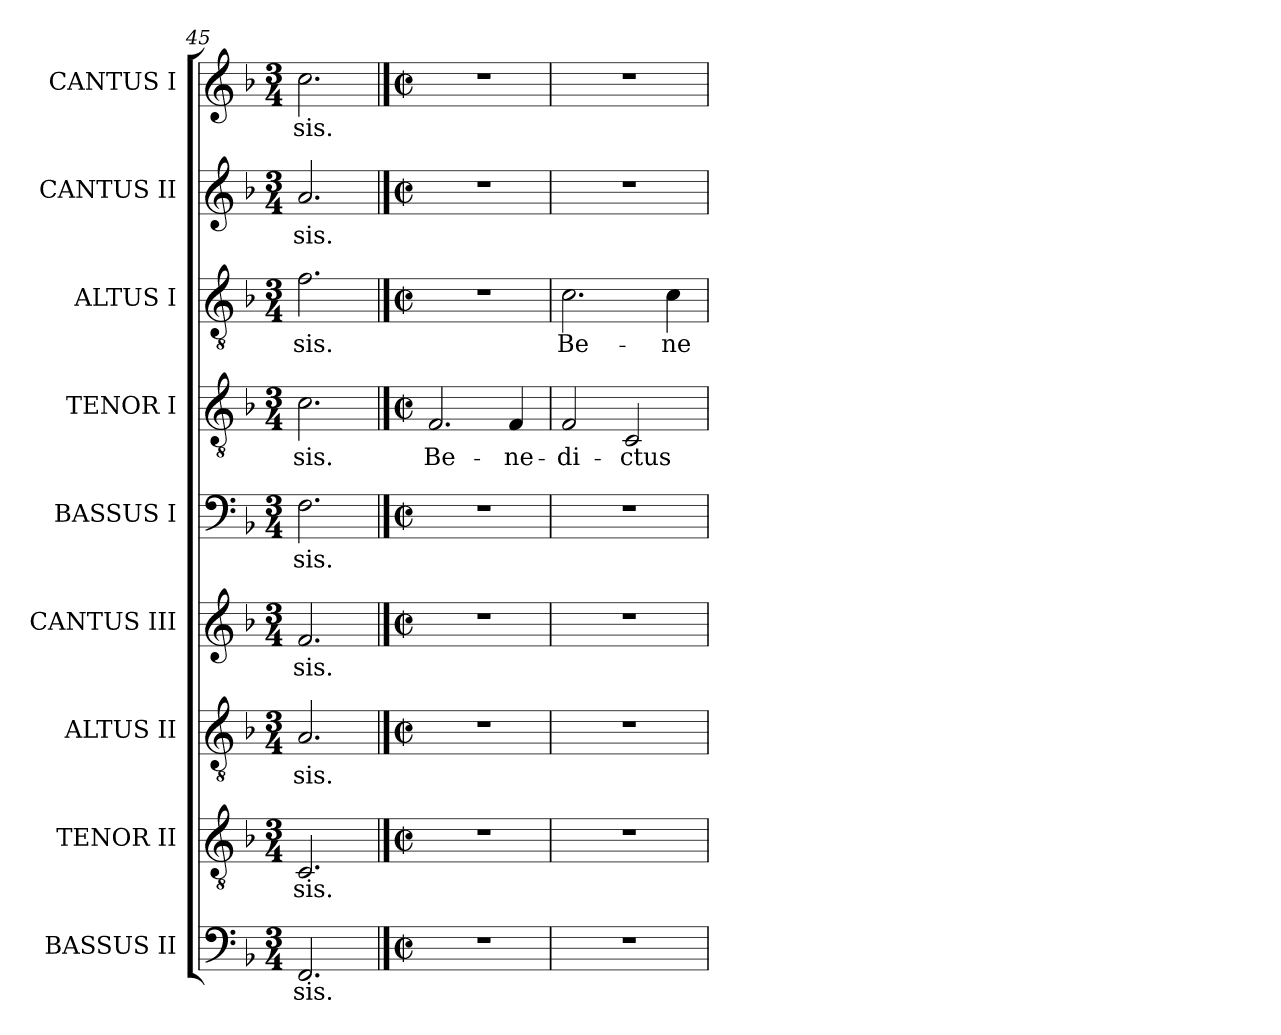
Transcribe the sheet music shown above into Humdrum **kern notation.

**kern	**text	**kern	**text	**kern	**text	**kern	**text	**kern	**text	**kern	**text	**kern	**text	**kern	**text	**kern	**text
*part9	*part9	*part8	*part8	*part7	*part7	*part6	*part6	*part5	*part5	*part4	*part4	*part3	*part3	*part2	*part2	*part1	*part1
*staff9	*staff9	*staff8	*staff8	*staff7	*staff7	*staff6	*staff6	*staff5	*staff5	*staff4	*staff4	*staff3	*staff3	*staff2	*staff2	*staff1	*staff1
*I"BASSUS II	*	*I"TENOR II	*	*I"ALTUS II	*	*I"CANTUS III	*	*I"BASSUS I	*	*I"TENOR I	*	*I"ALTUS I	*	*I"CANTUS II	*	*I"CANTUS I	*
*I'B. II	*	*I'T. II	*	*I'A. II	*	*I'C. III	*	*I'B. I	*	*I'T. I	*	*I'A. I	*	*I'C. II	*	*I'C. I	*
*clefF4	*	*clefGv2	*	*clefGv2	*	*clefG2	*	*clefF4	*	*clefGv2	*	*clefGv2	*	*clefG2	*	*clefG2	*
*	*	*ITrd7c12	*	*ITrd7c12	*	*	*	*	*	*ITrd7c12	*	*ITrd7c12	*	*	*	*	*
*k[b-]	*	*k[b-]	*	*k[b-]	*	*k[b-]	*	*k[b-]	*	*k[b-]	*	*k[b-]	*	*k[b-]	*	*k[b-]	*
*F:	*	*F:	*	*F:	*	*F:	*	*F:	*	*F:	*	*F:	*	*F:	*	*F:	*
*M3/4	*	*M3/4	*	*M3/4	*	*M3/4	*	*M3/4	*	*M3/4	*	*M3/4	*	*M3/4	*	*M3/4	*
=45	=45	=45	=45	=45	=45	=45	=45	=45	=45	=45	=45	=45	=45	=45	=45	=45	=45
!	!LO:LY:b:color=#000000	!	!	!	!	!	!	!	!	!	!	!	!	!	!	!	!
!	!	!	!LO:LY:b:color=#000000	!	!	!	!	!	!	!	!	!	!	!	!	!	!
!	!	!	!	!	!LO:LY:b:color=#000000	!	!	!	!	!	!	!	!	!	!	!	!
!	!	!	!	!	!	!	!LO:LY:b:color=#000000	!	!	!	!	!	!	!	!	!	!
!	!	!	!	!	!	!	!	!	!LO:LY:b:color=#000000	!	!	!	!	!	!	!	!
!	!	!	!	!	!	!	!	!	!	!	!LO:LY:b:color=#000000	!	!	!	!	!	!
!	!	!	!	!	!	!	!	!	!	!	!	!	!LO:LY:b:color=#000000	!	!	!	!
!	!	!	!	!	!	!	!	!	!	!	!	!	!	!	!LO:LY:b:color=#000000	!	!
!	!	!	!	!	!	!	!	!	!	!	!	!	!	!	!	!	!LO:LY:b:color=#000000
2.FFi/	-sis.	2.CCi/	-sis.	2.AAi/	-sis.	2.fi/	-sis.	2.Fi\	-sis.	2.Ci\	-sis.	2.Fi\	-sis.	2.ai/	-sis.	2.cci\	-sis.
!!LO:PB:g=z
==1	==1	==1	==1	==1	==1	==1	==1	==1	==1	==1	==1	==1	==1	==1	==1	==1	==1
*M2/2	*	*M2/2	*	*M2/2	*	*M2/2	*	*M2/2	*	*M2/2	*	*M2/2	*	*M2/2	*	*M2/2	*
*met(c|)	*	*met(c|)	*	*met(c|)	*	*met(c|)	*	*met(c|)	*	*met(c|)	*	*met(c|)	*	*met(c|)	*	*met(c|)	*
!	!	!	!	!	!	!	!	!	!	!	!LO:LY:b:color=#000000	!	!	!	!	!	!
1r	.	1r	.	1r	.	1r	.	1r	.	2.FFi/	Be-	1r	.	1r	.	1r	.
!	!	!	!	!	!	!	!	!	!	!	!LO:LY:b:color=#000000	!	!	!	!	!	!
.	.	.	.	.	.	.	.	.	.	4FFi/	-ne-	.	.	.	.	.	.
=2	=2	=2	=2	=2	=2	=2	=2	=2	=2	=2	=2	=2	=2	=2	=2	=2	=2
!	!	!	!	!	!	!	!	!	!	!	!LO:LY:b:color=#000000	!	!	!	!	!	!
!	!	!	!	!	!	!	!	!	!	!	!	!	!LO:LY:b:color=#000000	!	!	!	!
1r	.	1r	.	1r	.	1r	.	1r	.	2FFi/	-di-	2.Ci\	Be-	1r	.	1r	.
!	!	!	!	!	!	!	!	!	!	!	!LO:LY:b:color=#000000	!	!	!	!	!	!
.	.	.	.	.	.	.	.	.	.	2CCi/	-ctus	.	.	.	.	.	.
!	!	!	!	!	!	!	!	!	!	!	!	!	!LO:LY:b:color=#000000	!	!	!	!
.	.	.	.	.	.	.	.	.	.	.	.	4Ci\	-ne-	.	.	.	.
=	=	=	=	=	=	=	=	=	=	=	=	=	=	=	=	=	=
*-	*-	*-	*-	*-	*-	*-	*-	*-	*-	*-	*-	*-	*-	*-	*-	*-	*-
